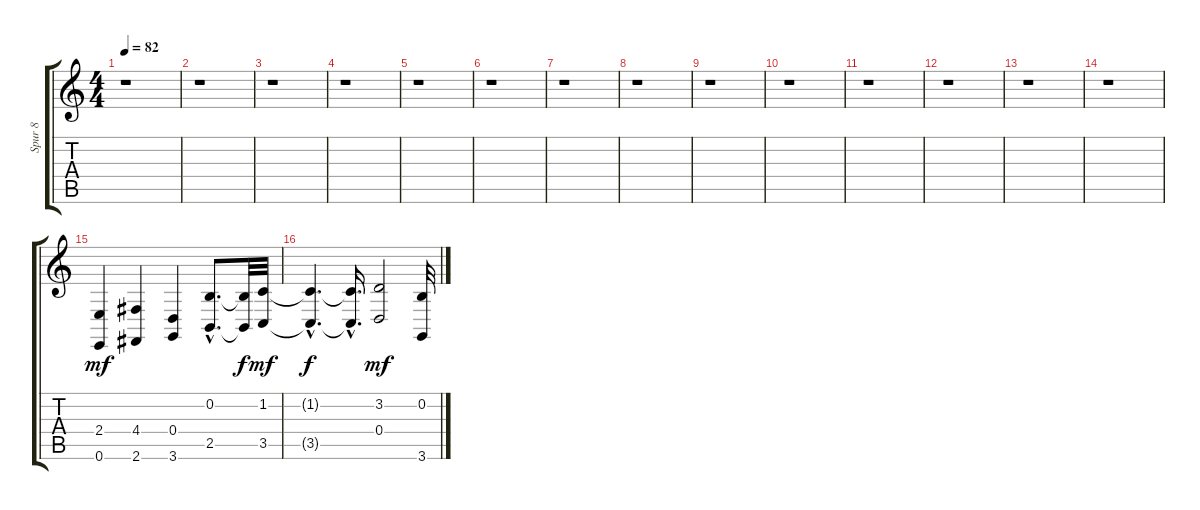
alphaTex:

\track ("Spur 8" "Spur 8") {instrument panflute}
\staff {score tabs}
\tuning (E4 B3 G3 D3 A2 E2) {hide}
\ts (4 4)
\tempo 82
\clef g2
\ks c
r.1{dy mf} |
r.1 |
r.1 |
r.1 |
r.1 |
r.1 |
r.1 |
r.1 |
r.1 |
r.1 |
r.1 |
r.1 |
r.1 |
r.1 |
(2.4 0.6).4{volume 6 instrument lead2sawtooth} (4.4 2.6).4 (0.4 3.6).4 (0.2{hac} 2.5{hac}).8{d} (0.2{t} 2.5{t}).32{dy f} (1.2 3.5).32{dy mf} |
(1.2{hac t} 3.5{hac t}).4{d dy f} (1.2{hac t} 3.5{hac t}).16{d} (3.2 0.4).2{dy mf} (0.2 3.6).32
